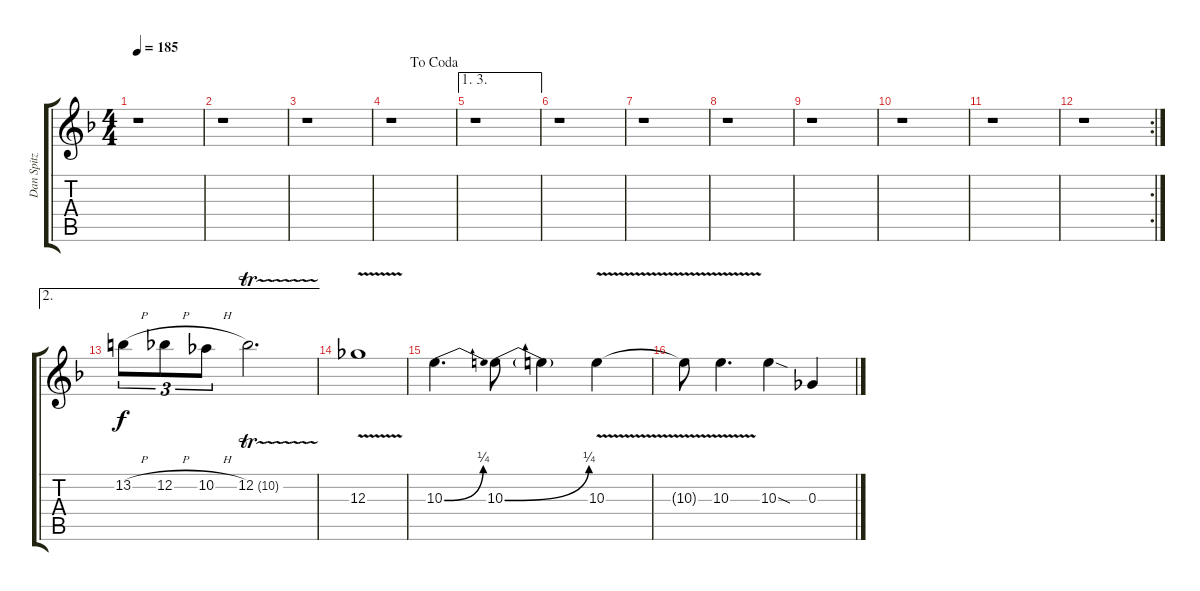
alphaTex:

\track ("Dan Spitz" "Dan Spitz") {instrument distortionguitar}
\staff {score tabs}
\tuning (Eb4 Bb3 Gb3 Db3 Ab2 Db2) {hide}
\ts (4 4)
\tempo 185
\clef g2
\ks f
r.1{dy f} |
r.1 |
r.1 |
\jump dacoda
r.1 |
\ae (1 3)
r.1 |
r.1 |
r.1 |
r.1 |
r.1 |
r.1 |
r.1 |
\rc 2
r.1 |
\ae 2
13.2{h}.8{tu (3 2)} 12.2{h}.8{tu (3 2)} 10.2{h}.8{tu (3 2)} 12.2{tr (10 32)}.2{d} |
12.3{v}.1 |
10.3{be (bend 0 0 60 1)}.4{d} 10.3{be (bend 0 0 60 1)}.8 10.3{t}.4 10.3{v}.4 |
10.3{v t}.8 10.3{v}.4{d} 10.3{sod}.4 0.3.4
